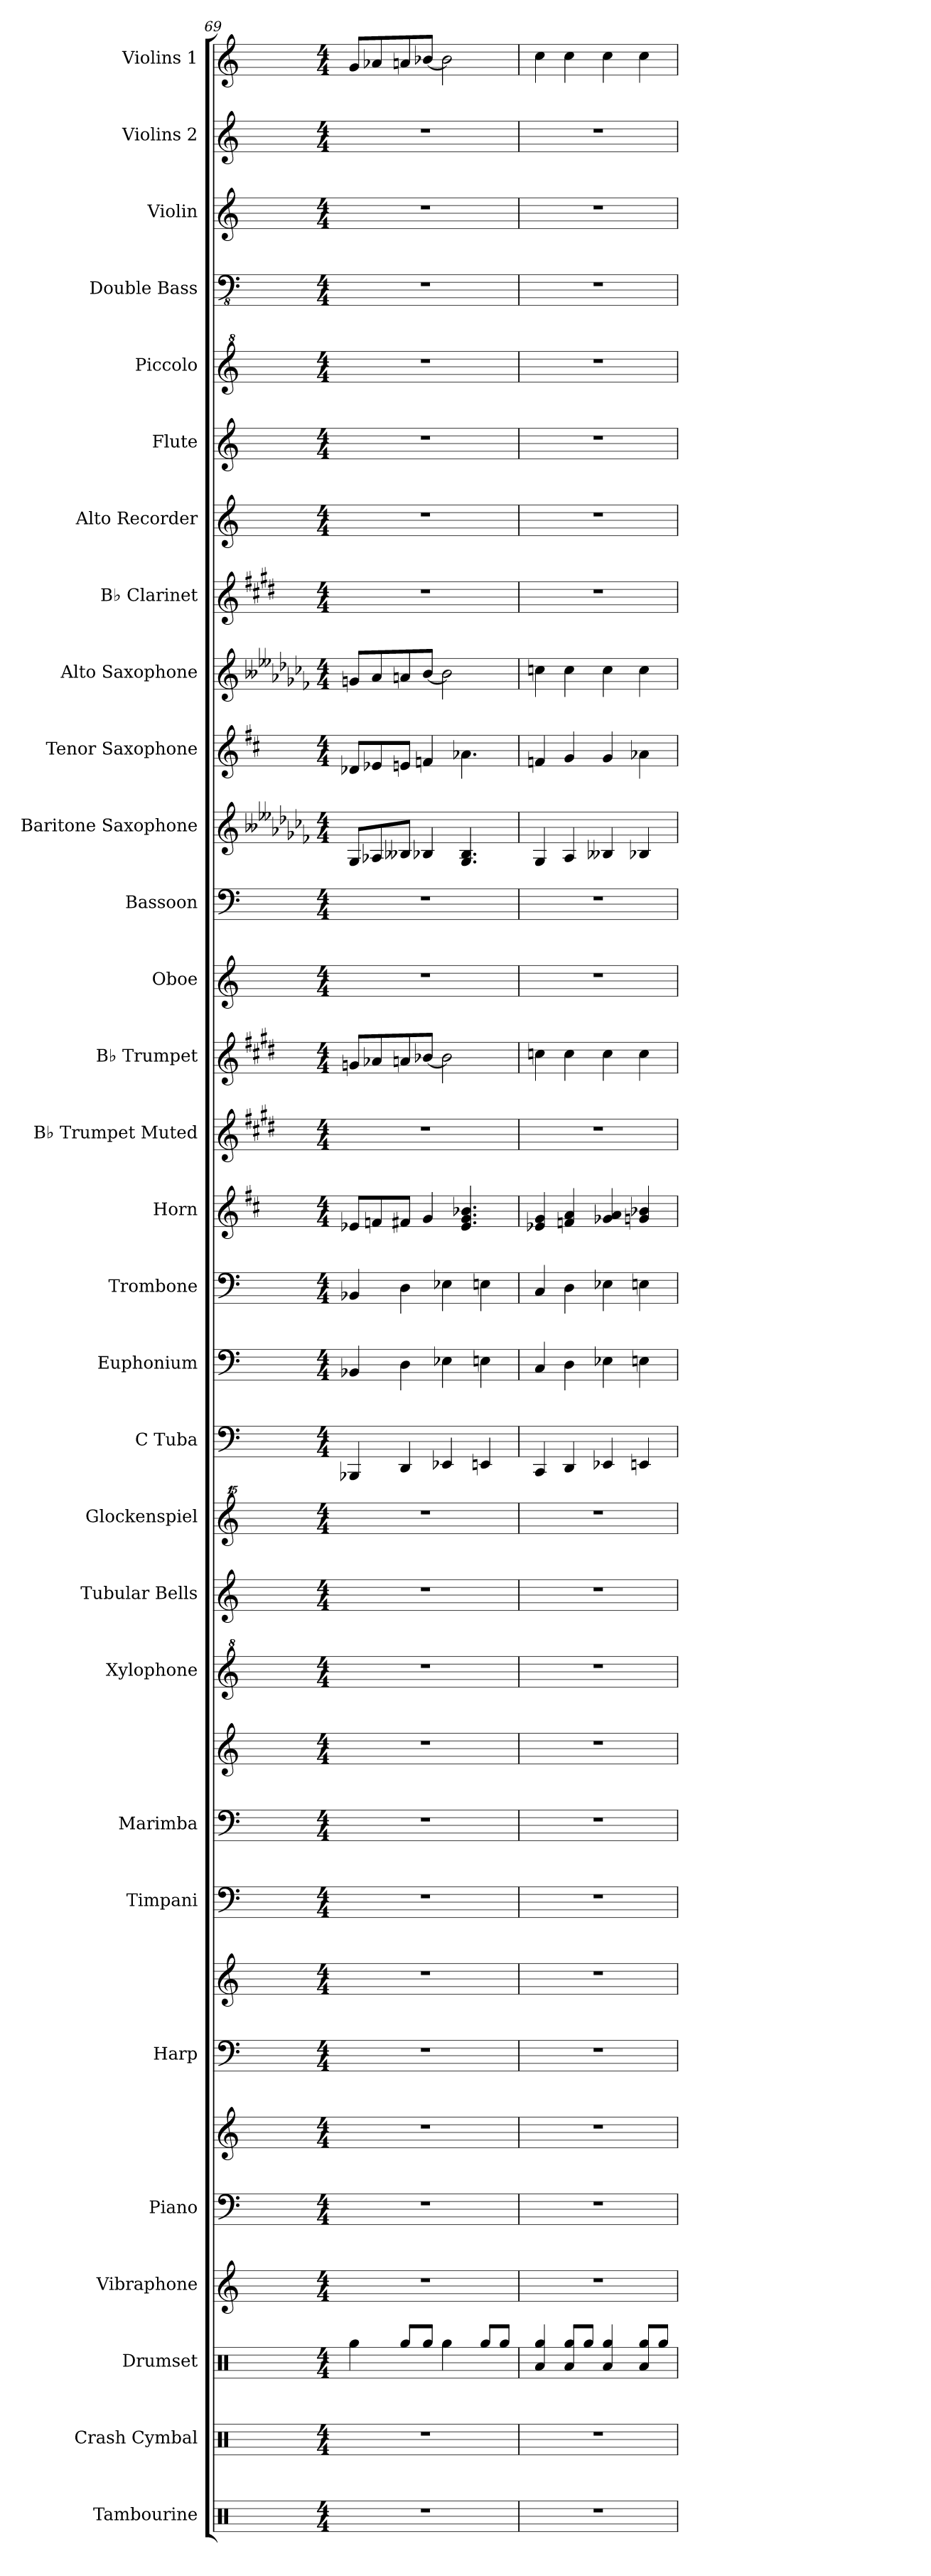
**kern	**kern	**kern	**kern	**kern	**kern	**kern	**kern	**kern	**kern	**kern	**kern	**kern	**kern	**kern	**kern	**kern	**kern	**kern	**kern	**kern	**kern	**kern	**kern	**kern	**kern	**kern	**kern	**kern	**kern	**kern	**kern	**kern
*part30	*part29	*part28	*part27	*part26	*part26	*part25	*part25	*part24	*part23	*part23	*part22	*part21	*part20	*part19	*part18	*part17	*part16	*part15	*part14	*part13	*part12	*part11	*part10	*part9	*part8	*part7	*part6	*part5	*part4	*part3	*part2	*part1
*staff33	*staff32	*staff31	*staff30	*staff29	*staff28	*staff27	*staff26	*staff25	*staff24	*staff23	*staff22	*staff21	*staff20	*staff19	*staff18	*staff17	*staff16	*staff15	*staff14	*staff13	*staff12	*staff11	*staff10	*staff9	*staff8	*staff7	*staff6	*staff5	*staff4	*staff3	*staff2	*staff1
*I"Tambourine	*I"Crash Cymbal	*I"Drumset	*I"Vibraphone	*I"Piano	*	*I"Harp	*	*I"Timpani	*I"Marimba	*	*I"Xylophone	*I"Tubular Bells	*I"Glockenspiel	*I"C Tuba	*I"Euphonium	*I"Trombone	*I"Horn	*I"B♭ Trumpet Muted	*I"B♭ Trumpet	*I"Oboe	*I"Bassoon	*I"Baritone Saxophone	*I"Tenor Saxophone	*I"Alto Saxophone	*I"B♭ Clarinet	*I"Alto Recorder	*I"Flute	*I"Piccolo	*I"Double Bass	*I"Violin	*I"Violins 2	*I"Violins 1
*I'Tamb.	*I'Cr. Cym.	*I'Drs.	*I'Vib.	*I'Pno.	*	*I'Hrp.	*	*I'Timp.	*I'Mrm.	*	*I'Xyl.	*I'Tu. Be.	*I'Glk.	*I'C Tu.	*I'Eu.	*I'Trb.	*I'Hn.	*I'B♭ Tpt. Mut	*I'B♭ Tpt.	*I'Ob.	*I'Bsn.	*I'Bar. Sax.	*I'T. Sax.	*I'A. Sax.	*I'B♭ Cl.	*I'A. Rec.	*I'Fl.	*I'Picc.	*	*I'Vln.	*I'Vlns. 2	*I'Vlns. 1
*clefX	*clefX	*clefX	*clefG2	*clefF4	*clefG2	*clefF4	*clefG2	*clefF4	*clefF4	*clefG2	*clefG^2	*clefG2	*clefG^^2	*clefF4	*clefF4	*clefF4	*clefG2	*clefG2	*clefG2	*clefG2	*clefF4	*clefG2	*clefG2	*clefG2	*clefG2	*clefG2	*clefG2	*clefG^2	*clefFv4	*clefG2	*clefG2	*clefG2
*	*	*	*	*	*	*	*	*	*	*	*	*	*	*	*	*	*ITrd4c7	*ITrd1c2	*ITrd1c2	*	*	*ITrd12c21	*ITrd8c14	*ITrd5c9	*ITrd1c2	*	*	*ITrd-7c-12	*ITrd7c12	*	*	*
*k[]	*k[]	*k[]	*k[]	*k[]	*k[]	*k[]	*k[]	*k[]	*k[]	*k[]	*k[]	*k[]	*k[]	*k[]	*k[]	*k[]	*k[f#]	*k[f#c#]	*k[f#c#]	*k[]	*k[]	*k[b--e--a-d-g-c-f-]	*k[f#c#]	*k[b--e--a-d-g-c-f-]	*k[f#c#]	*k[]	*k[]	*k[]	*k[]	*k[]	*k[]	*k[]
*C:	*C:	*C:	*C:	*C:	*C:	*C:	*C:	*C:	*C:	*C:	*C:	*C:	*C:	*C:	*C:	*C:	*G:	*D:	*D:	*C:	*C:	*B--:	*D:	*B--:	*D:	*C:	*C:	*C:	*C:	*C:	*C:	*C:
*M4/4	*M4/4	*M4/4	*M4/4	*M4/4	*M4/4	*M4/4	*M4/4	*M4/4	*M4/4	*M4/4	*M4/4	*M4/4	*M4/4	*M4/4	*M4/4	*M4/4	*M4/4	*M4/4	*M4/4	*M4/4	*M4/4	*M4/4	*M4/4	*M4/4	*M4/4	*M4/4	*M4/4	*M4/4	*M4/4	*M4/4	*M4/4	*M4/4
=69	=69	=69	=69	=69	=69	=69	=69	=69	=69	=69	=69	=69	=69	=69	=69	=69	=69	=69	=69	=69	=69	=69	=69	=69	=69	=69	=69	=69	=69	=69	=69	=69
1r	1r	4Rgg\	1r	1r	1r	1r	1r	1r	1r	1r	1r	1r	1r	4BBB-X/	4BB-X/	4BB-X/	8A-X/L	1r	8fn/L	1r	1r	8GG-/L	8D-X/L	8B-X/L	1r	1r	1r	1r	1r	1r	1r	8g/L
.	.	.	.	.	.	.	.	.	.	.	.	.	.	.	.	.	8B-X/	.	8g-X/	.	.	8AA-X/	8E-X/	8c-/	.	.	.	.	.	.	.	8a-X/
.	.	8Rgg/L	.	.	.	.	.	.	.	.	.	.	.	4DD/	4D\	4D\	8B/J	.	8gn/	.	.	8BB--/J	8E/J	8cn/	.	.	.	.	.	.	.	8an/
.	.	8Rgg/J	.	.	.	.	.	.	.	.	.	.	.	.	.	.	4c/	.	[8a-X/J	.	.	4BB-X/	4Fn/	[8d-/J	.	.	.	.	.	.	.	[8b-X/J
.	.	4Rgg\	.	.	.	.	.	.	.	.	.	.	.	4EE-X/	4E-X\	4E-X\	.	.	2a-\]	.	.	.	.	2d-\]	.	.	.	.	.	.	.	2b-\]
.	.	.	.	.	.	.	.	.	.	.	.	.	.	.	.	.	4.A-/ 4.c/ 4.e-X/	.	.	.	.	4.GG-/ 4.BB-/	4.A-X\	.	.	.	.	.	.	.	.	.
.	.	8Rgg/L	.	.	.	.	.	.	.	.	.	.	.	4EEn/	4En\	4En\	.	.	.	.	.	.	.	.	.	.	.	.	.	.	.	.
.	.	8Rgg/J	.	.	.	.	.	.	.	.	.	.	.	.	.	.	.	.	.	.	.	.	.	.	.	.	.	.	.	.	.	.
=70	=70	=70	=70	=70	=70	=70	=70	=70	=70	=70	=70	=70	=70	=70	=70	=70	=70	=70	=70	=70	=70	=70	=70	=70	=70	=70	=70	=70	=70	=70	=70	=70
*	*	*^	*	*	*	*	*	*	*	*	*	*	*	*	*	*	*	*	*	*	*	*	*	*	*	*	*	*	*	*	*	*
1r	1r	4Rgg/	4Ra/	1r	1r	1r	1r	1r	1r	1r	1r	1r	1r	1r	4CC/	4C/	4C/	4A-X/ 4c/	1r	4b-X\	1r	1r	4GG-/	4Fn/	4e-X\	1r	1r	1r	1r	1r	1r	1r	4cc\
.	.	8Rgg/L	4Ra/	.	.	.	.	.	.	.	.	.	.	.	4DD/	4D\	4D\	4B-X/ 4d/	.	4b-\	.	.	4AA-/	4G/	4e-\	.	.	.	.	.	.	.	4cc\
.	.	8Rgg/J	.	.	.	.	.	.	.	.	.	.	.	.	.	.	.	.	.	.	.	.	.	.	.	.	.	.	.	.	.	.	.
.	.	4Rgg/	4Ra/	.	.	.	.	.	.	.	.	.	.	.	4EE-X/	4E-X\	4E-X\	4c-X/ 4d/	.	4b-\	.	.	4BB--/	4G/	4e-\	.	.	.	.	.	.	.	4cc\
.	.	8Rgg/L	4Ra/	.	.	.	.	.	.	.	.	.	.	.	4EEn/	4En\	4En\	4cn/ 4e-X/	.	4b-\	.	.	4BB-X/	4A-X\	4e-\	.	.	.	.	.	.	.	4cc\
.	.	8Rgg/J	.	.	.	.	.	.	.	.	.	.	.	.	.	.	.	.	.	.	.	.	.	.	.	.	.	.	.	.	.	.	.
*	*	*v	*v	*	*	*	*	*	*	*	*	*	*	*	*	*	*	*	*	*	*	*	*	*	*	*	*	*	*	*	*	*	*
=	=	=	=	=	=	=	=	=	=	=	=	=	=	=	=	=	=	=	=	=	=	=	=	=	=	=	=	=	=	=	=	=
*-	*-	*-	*-	*-	*-	*-	*-	*-	*-	*-	*-	*-	*-	*-	*-	*-	*-	*-	*-	*-	*-	*-	*-	*-	*-	*-	*-	*-	*-	*-	*-	*-
